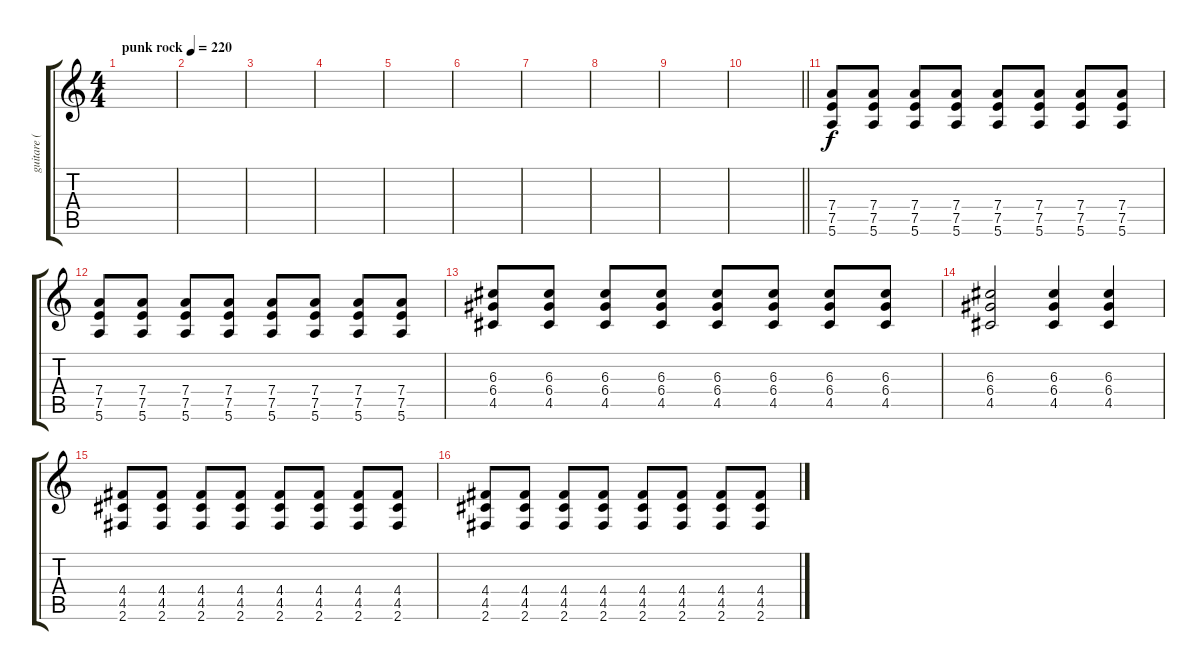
\track ("guitare ( Yann )" "guitare ( ") {instrument distortionguitar}
\staff {score tabs}
\tuning (E4 B3 G3 D3 A2 E2) {hide}
\ts (4 4)
\tempo (220 "punk rock")
\clef g2
\ks c
|
|
|
|
|
|
|
|
|
\barLineRight lightlight
|
(7.4 7.5 5.6).8 (7.4 7.5 5.6).8 (7.4 7.5 5.6).8 (7.4 7.5 5.6).8 (7.4 7.5 5.6).8 (7.4 7.5 5.6).8 (7.4 7.5 5.6).8 (7.4 7.5 5.6).8 |
(7.4 7.5 5.6).8 (7.4 7.5 5.6).8 (7.4 7.5 5.6).8 (7.4 7.5 5.6).8 (7.4 7.5 5.6).8 (7.4 7.5 5.6).8 (7.4 7.5 5.6).8 (7.4 7.5 5.6).8 |
(6.3 6.4 4.5).8 (6.3 6.4 4.5).8 (6.3 6.4 4.5).8 (6.3 6.4 4.5).8 (6.3 6.4 4.5).8 (6.3 6.4 4.5).8 (6.3 6.4 4.5).8 (6.3 6.4 4.5).8 |
(6.3 6.4 4.5).2 (6.3 6.4 4.5).4 (6.3 6.4 4.5).4 |
(4.4 4.5 2.6).8 (4.4 4.5 2.6).8 (4.4 4.5 2.6).8 (4.4 4.5 2.6).8 (4.4 4.5 2.6).8 (4.4 4.5 2.6).8 (4.4 4.5 2.6).8 (4.4 4.5 2.6).8 |
(4.4 4.5 2.6).8 (4.4 4.5 2.6).8 (4.4 4.5 2.6).8 (4.4 4.5 2.6).8 (4.4 4.5 2.6).8 (4.4 4.5 2.6).8 (4.4 4.5 2.6).8 (4.4 4.5 2.6).8
